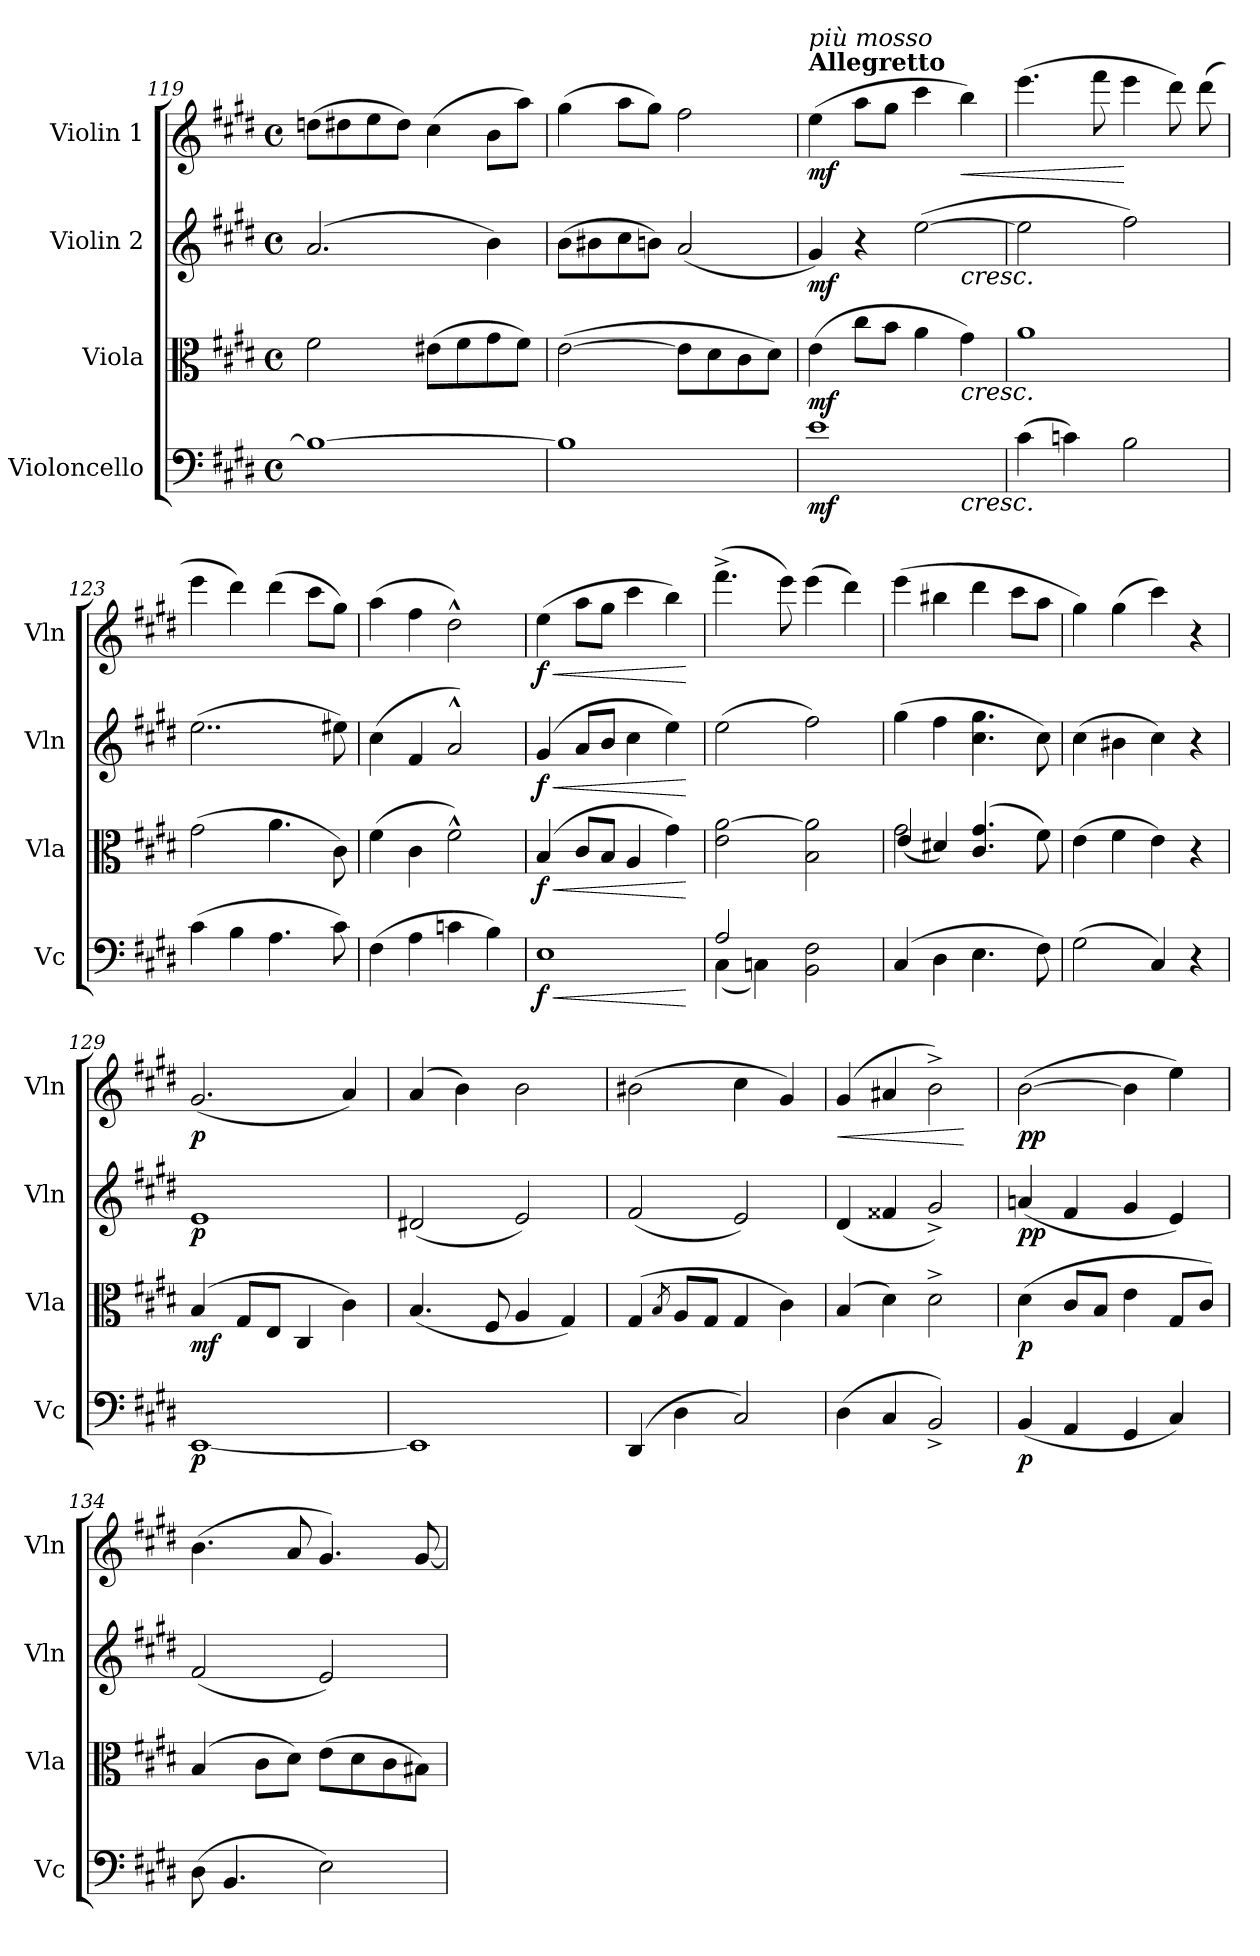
**kern	**dynam	**kern	**dynam	**kern	**dynam	**kern	**dynam
*part4	*part4	*part3	*part3	*part2	*part2	*part1	*part1
*staff4	*staff4	*staff3	*staff3	*staff2	*staff2	*staff1	*staff1
*I"Violoncello	*	*I"Viola	*	*I"Violin 2	*	*I"Violin 1	*
*I'Vc	*	*I'Vla	*	*I'Vln	*	*I'Vln	*
*clefF4	*	*clefC3	*	*clefG2	*	*clefG2	*
*k[f#c#g#d#]	*	*k[f#c#g#d#]	*	*k[f#c#g#d#]	*	*k[f#c#g#d#]	*
*M4/4	*	*M4/4	*	*M4/4	*	*M4/4	*
*met(c)	*	*met(c)	*	*met(c)	*	*met(c)	*
=119	=119	=119	=119	=119	=119	=119	=119
1B_	.	2f#\	.	(2.a/	.	(8ddn\L	.
.	.	.	.	.	.	8dd#X\	.
.	.	.	.	.	.	8ee\	.
.	.	.	.	.	.	8dd#\J)	.
.	.	(8e#X\L	.	.	.	(4cc#\	.
.	.	8f#\	.	.	.	.	.
.	.	8g#\	.	4b\)	.	8b\L	.
.	.	8f#\J)	.	.	.	8aa\J)	.
=120	=120	=120	=120	=120	=120	=120	=120
1B]	.	([2e\	.	(8b\L	.	(4gg#\	.
.	.	.	.	8b#X\	.	.	.
.	.	.	.	8cc#\	.	8aa\L	.
.	.	.	.	8bn\J)	.	8gg#\J)	.
.	.	8e\L]	.	(2a/	.	2ff#\	.
.	.	8d#\	.	.	.	.	.
.	.	8c#\	.	.	.	.	.
.	.	8d#\J)	.	.	.	.	.
!!LO:LB:g=z
=121	=121	=121	=121	=121	=121	=121	=121
*^	*	*	*	*^	*	*	*
!	!	!	!	!	!	!	!	!LO:TX:a:B:t=Allegretto	!
!	!	!	!	!	!	!	!	!LO:TX:a:i:t=più mosso	!
!	!	!LO:DY:b	!	!LO:DY:b	!	!	!LO:DY:b	!	!LO:DY:b
1e	2.ryy	mf	(4e\	mf	4g#/)	2.ryy	mf	(4ee\	mf
.	.	.	8cc#\L	.	4r	.	.	8aa\L	.
.	.	.	8b\J	.	.	.	.	8gg#\J	.
.	.	.	4a\	.	([2ee\	.	.	4ccc#\	.
!	!	!LO:HP:b	!	!LO:HP:b	!	!	!LO:HP:b	!	!LO:HP:b
.	4ryy	<	4g#\)	<	.	4ryy	<	4bb\)	<
*v	*v	*	*	*	*v	*v	*	*	*
=122	=122	=122	=122	=122	=122	=122	=122
*	*	*^	*	*	*	*	*
(4c#\	.	1a	2ryy	.	2ee\]	.	(4.eee\	.
4cn\)	.	.	.	.	.	.	.	.
.	.	.	.	.	.	.	8fff#\	.
2B\	.	.	2ryy	.	2ff#\)	.	4eee\	[
.	.	.	.	.	.	.	8ddd#\)	.
.	.	.	.	.	.	.	(8ddd#\	.
*	*	*v	*v	*	*	*	*	*
=123	=123	=123	=123	=123	=123	=123	=123
(4c#\	.	(2g#\	.	(2..ee\	.	4eee\	.
4B\	.	.	.	.	.	4ddd#\)	.
4.A\	.	4.a\	.	.	.	(4ddd#\	.
.	.	.	.	.	.	8ccc#\L	.
8c#\)	.	8c#\)	.	8ee#X\)	.	8gg#\J)	.
=124	=124	=124	=124	=124	=124	=124	=124
(4F#\	.	(4f#\	.	(4cc#\	.	(4aa\	.
4A\	.	4c#\	.	4f#/	.	4ff#\	.
4cn\	.	2f#^^\)	.	2a^^/)	.	2dd#^^\)	.
4B\)	.	.	.	.	.	.	.
!!LO:LB:g=z
=125	=125	=125	=125	=125	=125	=125	=125
!	!LO:HP:b	!	!LO:HP:b	!	!LO:HP:b	!	!LO:HP:b
!	!LO:DY:n=1:b	!	!LO:DY:n=1:b	!	!LO:DY:n=1:b	!	!LO:DY:n=1:b
1E	< f	(4B/	< f	(4g#/	< f	(4ee\	< f
.	.	8c#/L	.	8a/L	.	8aa\L	.
.	.	8B/J	.	8b/J	.	8gg#\J	.
.	.	4A/	.	4cc#\	.	4ccc#\	.
.	.	4g#\)	.	4ee\)	.	4bb\)	.
.	[	.	[	.	[	.	[
=126	=126	=126	=126	=126	=126	=126	=126
*^	*	*	*	*	*	*	*
2A/	(4C#\	.	2e\ [2a\	.	(2ee\	.	(4.fff#^\	.
.	4Cn\)	.	.	.	.	.	.	.
.	.	.	.	.	.	.	8eee\)	.
2BB\ 2F#\	2ryy	.	2B\ 2a\]	.	2ff#\)	.	(4eee\	.
.	.	.	.	.	.	.	4ddd#\)	.
*v	*v	*	*	*	*	*	*	*
=127	=127	=127	=127	=127	=127	=127	=127
*	*	*^	*	*	*	*	*
(4C#/	.	2g#\	(4e/	.	(4gg#\	.	(4eee\	.
4D#\	.	.	4d#X/)	.	4ff#\	.	4bb#X\	.
4.E\	.	(4.c#/ 4.g#/	2ryy	.	4.cc#\ 4.gg#\	.	4ddd#\	.
.	.	.	.	.	.	.	8ccc#\L	.
8F#\)	.	8f#\)	.	.	8cc#\)	.	8aa\J	.
*	*	*v	*v	*	*	*	*	*
=128	=128	=128	=128	=128	=128	=128	=128
(2G#\	.	(4e\	.	(4cc#\	.	4gg#\)	.
.	.	4f#\	.	4b#X\	.	(4gg#\	.
4C#/)	.	4e\)	.	4cc#\)	.	4ccc#\)	.
4r	.	4r	.	4r	.	4r	.
=129	=129	=129	=129	=129	=129	=129	=129
!	!LO:DY:b	!	!LO:DY:b	!	!LO:DY:b	!	!LO:DY:b
[1EE	p	(4B/	mf	1e	p	(2.g#/	p
.	.	8G#/L	.	.	.	.	.
.	.	8E/J	.	.	.	.	.
.	.	4C#/	.	.	.	.	.
.	.	4c#\)	.	.	.	4a/)	.
!!LO:PB:g=z
=130	=130	=130	=130	=130	=130	=130	=130
1EE]	.	(4.B/	.	(2d#X/	.	(4a/	.
.	.	.	.	.	.	4b\)	.
.	.	8F#/	.	.	.	.	.
.	.	4A/	.	2e/)	.	2b\	.
.	.	4G#/)	.	.	.	.	.
=131	=131	=131	=131	=131	=131	=131	=131
(4DD#/	.	(4G#/	.	(2f#/	.	(2b#X\	.
.	.	8qB/	.	.	.	.	.
4D#\	.	8A/L	.	.	.	.	.
.	.	8G#/J	.	.	.	.	.
2C#/)	.	4G#/	.	2e/)	.	4cc#\	.
.	.	4c#\)	.	.	.	4g#/)	.
=132	=132	=132	=132	=132	=132	=132	=132
!	!	!	!	!	!	!	!LO:HP:b
(4D#\	.	(4B/	.	(4d#/	.	(4g#/	<
4C#/	.	4d#\)	.	4f##X/	.	4a#X/	.
2BB^/)	.	2d#^\	.	2g#^/)	.	2b^\)	.
.	[	.	[	.	[	.	[
=133	=133	=133	=133	=133	=133	=133	=133
!	!LO:DY:b	!	!LO:DY:b	!	!LO:DY:b	!	!LO:DY:b
(4BB/	p	(4d#\	p	(4an/	pp	([2b\	pp
4AA/	.	8c#/L	.	4f#/	.	.	.
.	.	8B/J	.	.	.	.	.
4GG#/	.	4e\	.	4g#/	.	4b\]	.
4C#/)	.	8G#/L	.	4e/)	.	4ee\)	.
.	.	8c#/J)	.	.	.	.	.
=134	=134	=134	=134	=134	=134	=134	=134
(8D#\	.	(4B/	.	(2f#/	.	(4.b\	.
4.BB/	.	.	.	.	.	.	.
.	.	8c#\L	.	.	.	.	.
.	.	8d#\J)	.	.	.	8a/	.
2E\)	.	(8e\L	.	2e/)	.	4.g#/)	.
.	.	8d#\	.	.	.	.	.
.	.	8c#\	.	.	.	.	.
.	.	8B#X\J)	.	.	.	[8g#/	.
=	=	=	=	=	=	=	=
*-	*-	*-	*-	*-	*-	*-	*-
